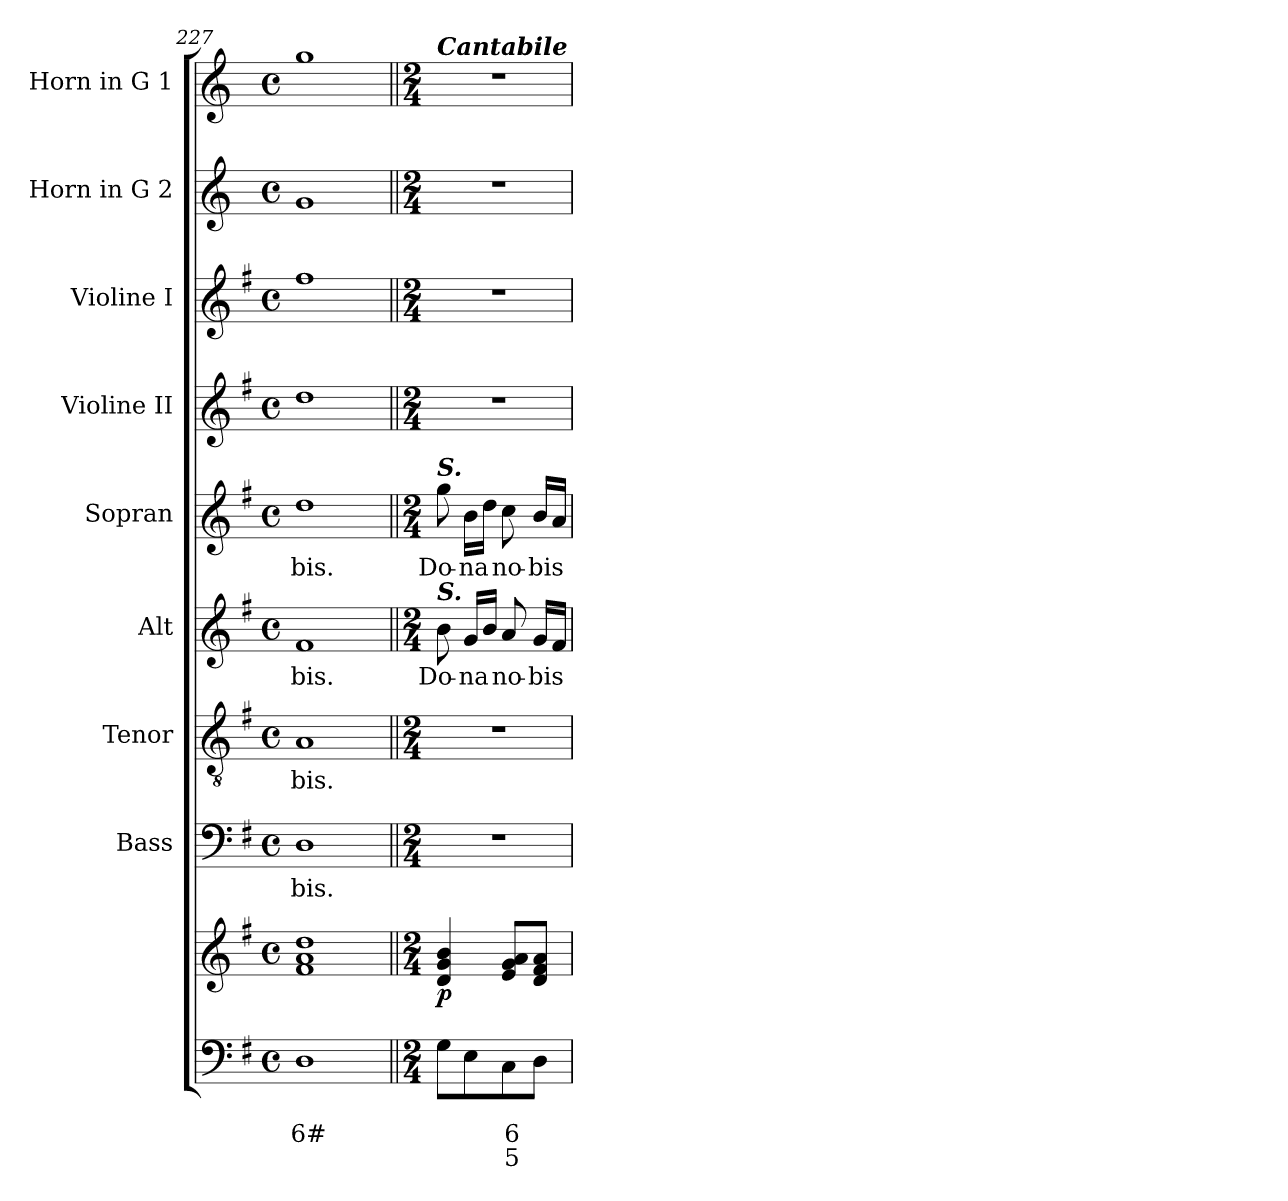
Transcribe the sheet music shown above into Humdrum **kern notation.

**kern	**text	**text	**text	**kern	**dynam	**kern	**text	**kern	**text	**kern	**text	**kern	**text	**kern	**kern	**kern	**kern
*part9	*part9	*part9	*part9	*part9	*part9	*part8	*part8	*part7	*part7	*part6	*part6	*part5	*part5	*part4	*part3	*part2	*part1
*staff10	*staff10	*staff10	*staff10	*staff9	*staff9/10	*staff8	*staff8	*staff7	*staff7	*staff6	*staff6	*staff5	*staff5	*staff4	*staff3	*staff2	*staff1
*	*	*	*	*	*	*I"Bass	*	*I"Tenor	*	*I"Alt	*	*I"Sopran	*	*I"Violine II	*I"Violine I	*I"Horn in G 2	*I"Horn in G 1
*	*	*	*	*	*	*I'B.	*	*I'T.	*	*I'A.	*	*I'S.	*	*I'Vl. II	*I'Vl. I	*	*
*clefF4	*	*	*	*clefG2	*	*clefF4	*	*clefGv2	*	*clefG2	*	*clefG2	*	*clefG2	*clefG2	*clefG2	*clefG2
*	*	*	*	*	*	*	*	*	*	*	*	*	*	*	*	*ITrd3c5	*ITrd3c5
*k[f#]	*	*	*	*k[f#]	*	*k[f#]	*	*k[f#]	*	*k[f#]	*	*k[f#]	*	*k[f#]	*k[f#]	*k[f#]	*k[f#]
*G:	*	*	*	*G:	*	*G:	*	*G:	*	*G:	*	*G:	*	*G:	*G:	*G:	*G:
*M4/4	*	*	*	*M4/4	*	*M4/4	*	*M4/4	*	*M4/4	*	*M4/4	*	*M4/4	*M4/4	*M4/4	*M4/4
*met(c)	*	*	*	*met(c)	*	*met(c)	*	*met(c)	*	*met(c)	*	*met(c)	*	*met(c)	*met(c)	*met(c)	*met(c)
=227	=227	=227	=227	=227	=227	=227	=227	=227	=227	=227	=227	=227	=227	=227	=227	=227	=227
!	!	!LO:LY:b	!	!	!	!	!LO:LY:b	!	!LO:LY:b	!	!LO:LY:b	!	!LO:LY:b	!	!	!	!
1D	.	6#	.	1f# 1a 1dd	.	1D	-bis.	1A	-bis.	1f#	-bis.	1dd	-bis.	1dd	1ff#	1d	1dd
=228||	=228||	=228||	=228||	=228||	=228||	=228||	=228||	=228||	=228||	=228||	=228||	=228||	=228||	=228||	=228||	=228||	=228||
*M2/4	*	*	*	*M2/4	*	*M2/4	*	*M2/4	*	*M2/4	*	*M2/4	*	*M2/4	*M2/4	*M2/4	*M2/4
!	!	!	!	!	!	!	!	!	!	!	!	!	!	!	!	!	!LO:TX:a:Bi:t=Cantabile
!	!	!	!	!	!	!	!	!	!	!	!	!LO:TX:a:Bi:t=S.	!	!	!	!	!
!	!	!	!	!	!	!	!	!	!	!LO:TX:a:Bi:t=S.	!	!	!	!	!	!	!
!	!	!	!	!	!LO:DY:b	!	!	!	!	!	!LO:LY:b	!	!LO:LY:b	!	!	!	!
8G\L	.	.	.	4d/ 4g/ 4b/	p	2r	.	2r	.	8b\	Do-	8gg\	Do-	2r	2r	2r	2r
!	!	!	!	!	!	!	!	!	!	!	!LO:LY:b	!	!LO:LY:b	!	!	!	!
8E\	.	.	.	.	.	.	.	.	.	16g/LL	-na	16b\LL	-na	.	.	.	.
.	.	.	.	.	.	.	.	.	.	16b/JJ	.	16dd\JJ	.	.	.	.	.
!	!	!LO:LY:b	!LO:LY:b	!	!	!	!	!	!	!	!LO:LY:b	!	!LO:LY:b	!	!	!	!
8C\	.	6	5	8e/ 8g/ 8a/L	.	.	.	.	.	8a/	no-	8cc\	no-	.	.	.	.
!	!	!	!	!	!	!	!	!	!	!	!LO:LY:b	!	!LO:LY:b	!	!	!	!
8D\J	.	.	.	8d/ 8f#/ 8a/J	.	.	.	.	.	16g/LL	-bis	16b/LL	-bis	.	.	.	.
.	.	.	.	.	.	.	.	.	.	16f#/JJ	.	16a/JJ	.	.	.	.	.
=	=	=	=	=	=	=	=	=	=	=	=	=	=	=	=	=	=
*-	*-	*-	*-	*-	*-	*-	*-	*-	*-	*-	*-	*-	*-	*-	*-	*-	*-
